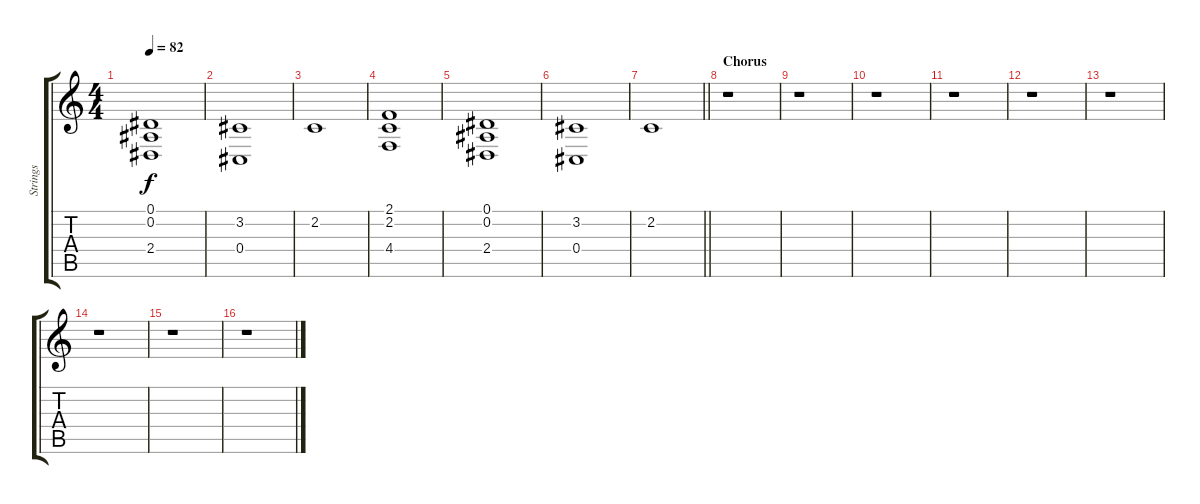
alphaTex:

\track ("Strings" "Strings") {instrument stringensemble1}
\staff {score tabs}
\tuning (Eb4 Bb3 Gb3 Db3 Ab2 Eb2) {hide}
\ts (4 4)
\tempo 82
\clef g2
\ks c
(0.1 0.2 2.4).1{dy f} |
(3.2 0.4).1 |
2.2.1 |
(2.1 2.2 4.4).1 |
(0.1 0.2 2.4).1 |
(3.2 0.4).1 |
\barLineRight lightlight
2.2.1 |
\section ("" "Chorus")
r.1 |
r.1 |
r.1 |
r.1 |
r.1 |
r.1 |
r.1 |
r.1 |
r.1
